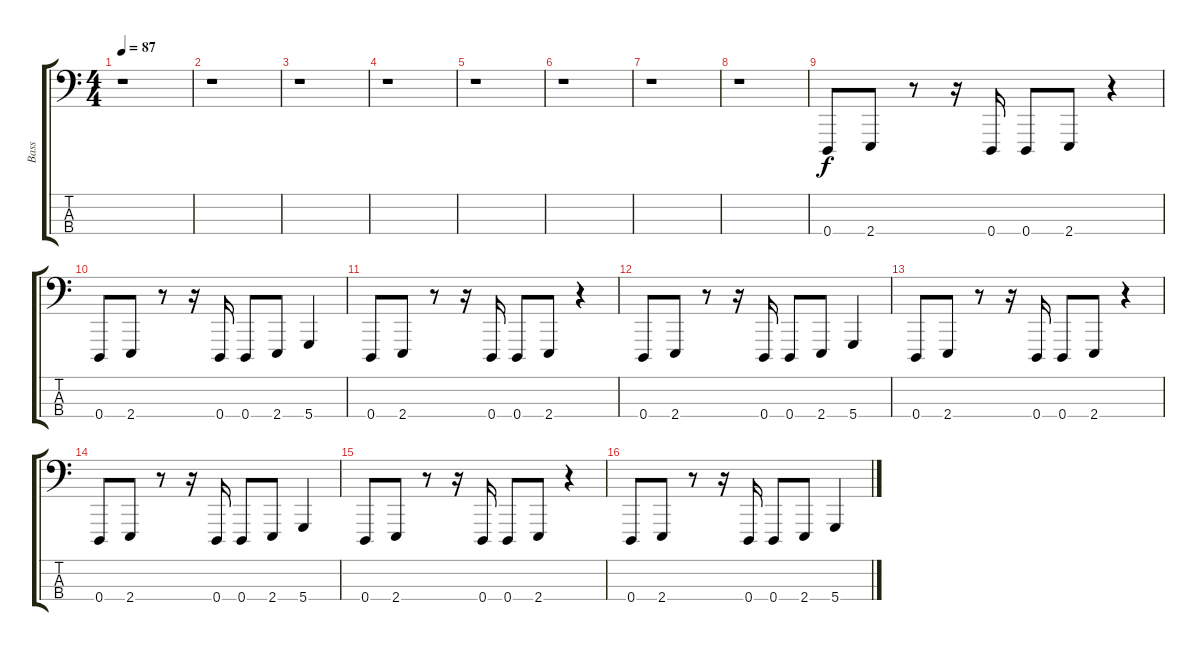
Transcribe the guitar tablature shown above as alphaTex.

\track ("Bass" "Bass") {instrument lead2sawtooth}
\staff {score tabs}
\tuning (G2 D2 A1 D1) {hide}
\ts (4 4)
\tempo 87
\clef f4
\ks c
r.1{dy f} |
r.1 |
r.1 |
r.1 |
r.1 |
r.1 |
r.1 |
r.1 |
0.4.8 2.4.8 r.8 r.16 0.4.16 0.4.8 2.4.8 r.4 |
0.4.8 2.4.8 r.8 r.16 0.4.16 0.4.8 2.4.8 5.4.4 |
0.4.8 2.4.8 r.8 r.16 0.4.16 0.4.8 2.4.8 r.4 |
0.4.8 2.4.8 r.8 r.16 0.4.16 0.4.8 2.4.8 5.4.4 |
0.4.8 2.4.8 r.8 r.16 0.4.16 0.4.8 2.4.8 r.4 |
0.4.8 2.4.8 r.8 r.16 0.4.16 0.4.8 2.4.8 5.4.4 |
0.4.8 2.4.8 r.8 r.16 0.4.16 0.4.8 2.4.8 r.4 |
0.4.8 2.4.8 r.8 r.16 0.4.16 0.4.8 2.4.8 5.4.4
